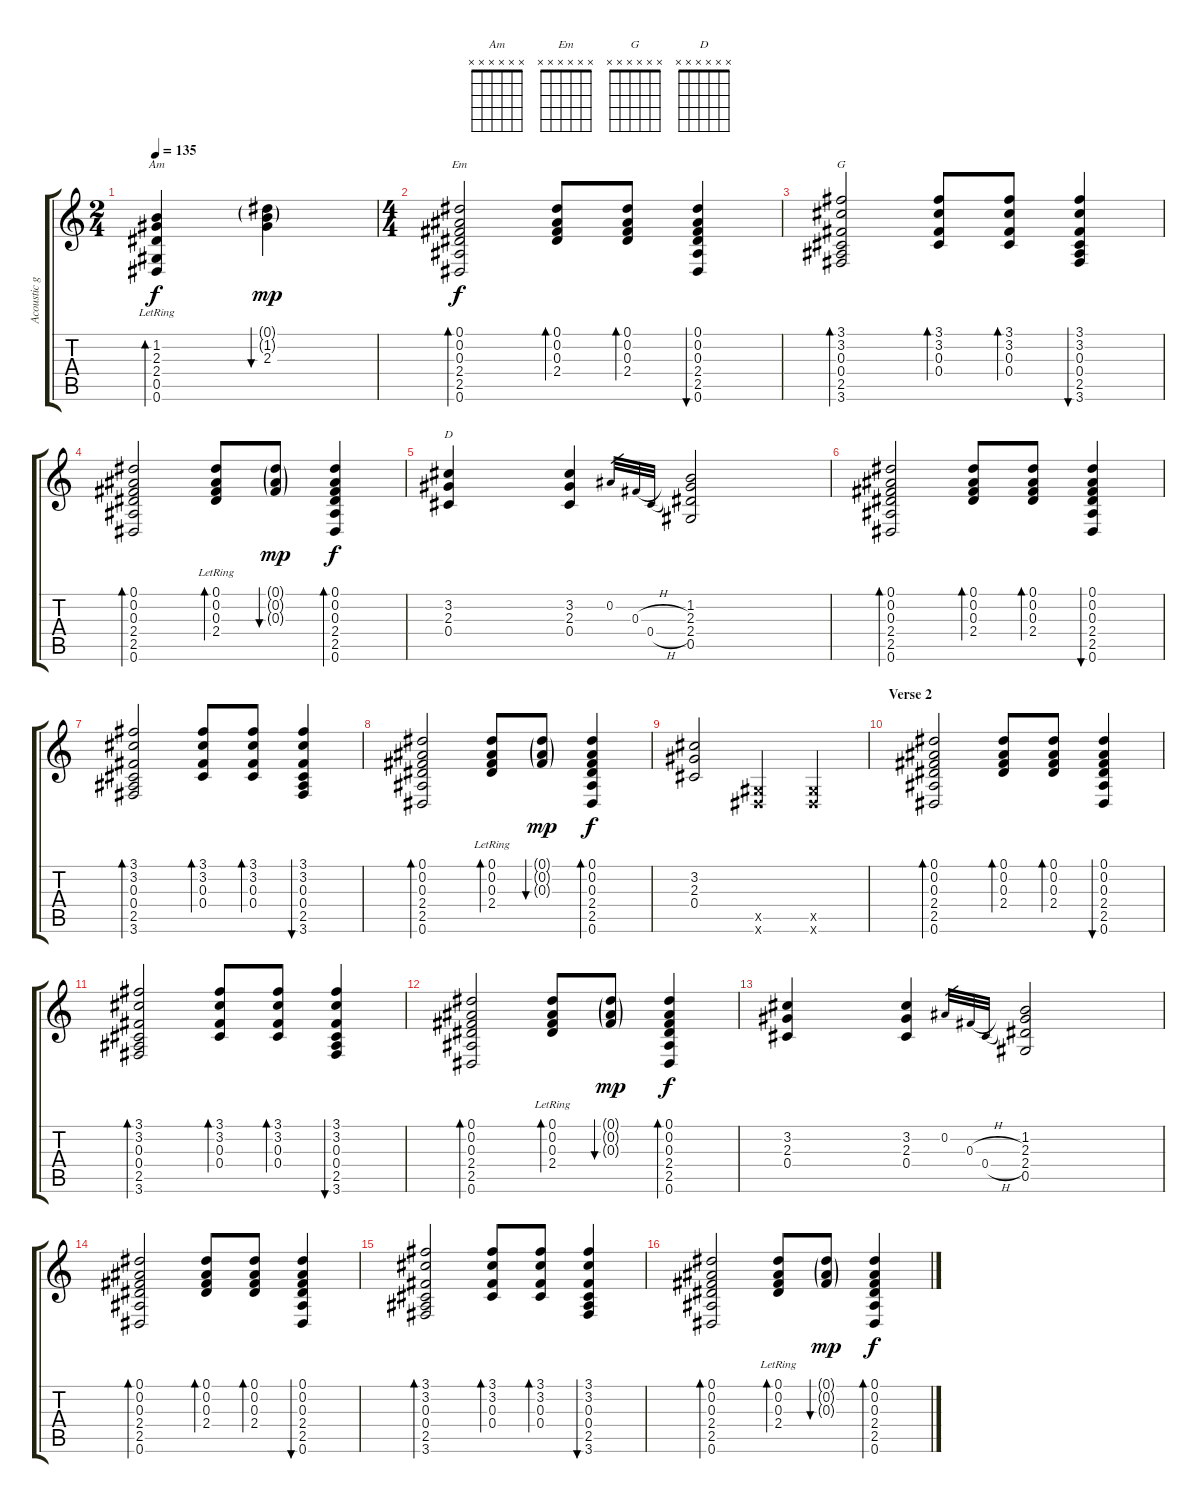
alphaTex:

\track ("Acoustic guitar" "Acoustic g") {instrument acousticguitarsteel}
\staff {score tabs}
\tuning (Eb4 Bb3 Gb3 Db3 Ab2 Eb2) {hide}
\chord ("Am" x x x x x x)
\chord ("Em" x x x x x x)
\chord ("G" x x x x x x)
\chord ("D" x x x x x x)
\ts (2 4)
\tempo 135
\clef g2
\ks c
(1.2{lr} 2.3{lr} 2.4{lr} 0.5{lr} 0.6{lr}).4{bd 120 ch "Am" dy f} (0.1{g} 1.2{g} 2.3).4{bu 120 dy mp} |
\ts (4 4)
(0.1 0.2 0.3 2.4 2.5 0.6).2{bd 120 ch "Em" dy f} (0.1 0.2 0.3 2.4).8{bd 60} (0.1 0.2 0.3 2.4).8{bd 60} (0.1 0.2 0.3 2.4 2.5 0.6).4{bu 60} |
(3.1 3.2 0.3 0.4 2.5 3.6).2{bd 60 ch "G"} (3.1 3.2 0.3 0.4).8{bd 60} (3.1 3.2 0.3 0.4).8{bd 60} (3.1 3.2 0.3 0.4 2.5 3.6).4{bu 60} |
(0.1 0.2 0.3 2.4 2.5 0.6).2{bd 120} (0.1 0.2 0.3 2.4{lr}).8{bd 60} (0.1{g} 0.2{g} 0.3{g}).8{bu 120 dy mp} (0.1 0.2 0.3 2.4 2.5 0.6).4{bd 120 dy f} |
(3.2 2.3 0.4).4{ch "D"} (3.2 2.3 0.4).4 0.2.32{gr} 0.3{h}.32{gr} 0.4{h}.32{gr} (1.2 2.3 2.4 0.5).2 |
(0.1 0.2 0.3 2.4 2.5 0.6).2{bd 120} (0.1 0.2 0.3 2.4).8{bd 60} (0.1 0.2 0.3 2.4).8{bd 60} (0.1 0.2 0.3 2.4 2.5 0.6).4{bu 60} |
(3.1 3.2 0.3 0.4 2.5 3.6).2{bd 60} (3.1 3.2 0.3 0.4).8{bd 60} (3.1 3.2 0.3 0.4).8{bd 60} (3.1 3.2 0.3 0.4 2.5 3.6).4{bu 60} |
(0.1 0.2 0.3 2.4 2.5 0.6).2{bd 120} (0.1 0.2 0.3 2.4{lr}).8{bd 60} (0.1{g} 0.2{g} 0.3{g}).8{bu 120 dy mp} (0.1 0.2 0.3 2.4 2.5 0.6).4{bd 120 dy f} |
(3.2 2.3 0.4).2 (0.5{x} 0.6{x}).4 (0.5{x} 0.6{x}).4 |
\section ("" "Verse 2")
(0.1 0.2 0.3 2.4 2.5 0.6).2{bd 120} (0.1 0.2 0.3 2.4).8{bd 60} (0.1 0.2 0.3 2.4).8{bd 60} (0.1 0.2 0.3 2.4 2.5 0.6).4{bu 60} |
(3.1 3.2 0.3 0.4 2.5 3.6).2{bd 60} (3.1 3.2 0.3 0.4).8{bd 60} (3.1 3.2 0.3 0.4).8{bd 60} (3.1 3.2 0.3 0.4 2.5 3.6).4{bu 60} |
(0.1 0.2 0.3 2.4 2.5 0.6).2{bd 120} (0.1 0.2 0.3 2.4{lr}).8{bd 60} (0.1{g} 0.2{g} 0.3{g}).8{bu 120 dy mp} (0.1 0.2 0.3 2.4 2.5 0.6).4{bd 120 dy f} |
(3.2 2.3 0.4).4 (3.2 2.3 0.4).4 0.2.32{gr} 0.3{h}.32{gr} 0.4{h}.32{gr} (1.2 2.3 2.4 0.5).2 |
(0.1 0.2 0.3 2.4 2.5 0.6).2{bd 120} (0.1 0.2 0.3 2.4).8{bd 60} (0.1 0.2 0.3 2.4).8{bd 60} (0.1 0.2 0.3 2.4 2.5 0.6).4{bu 60} |
(3.1 3.2 0.3 0.4 2.5 3.6).2{bd 60} (3.1 3.2 0.3 0.4).8{bd 60} (3.1 3.2 0.3 0.4).8{bd 60} (3.1 3.2 0.3 0.4 2.5 3.6).4{bu 60} |
(0.1 0.2 0.3 2.4 2.5 0.6).2{bd 120} (0.1 0.2 0.3 2.4{lr}).8{bd 60} (0.1{g} 0.2{g} 0.3{g}).8{bu 120 dy mp} (0.1 0.2 0.3 2.4 2.5 0.6).4{bd 120 dy f}
